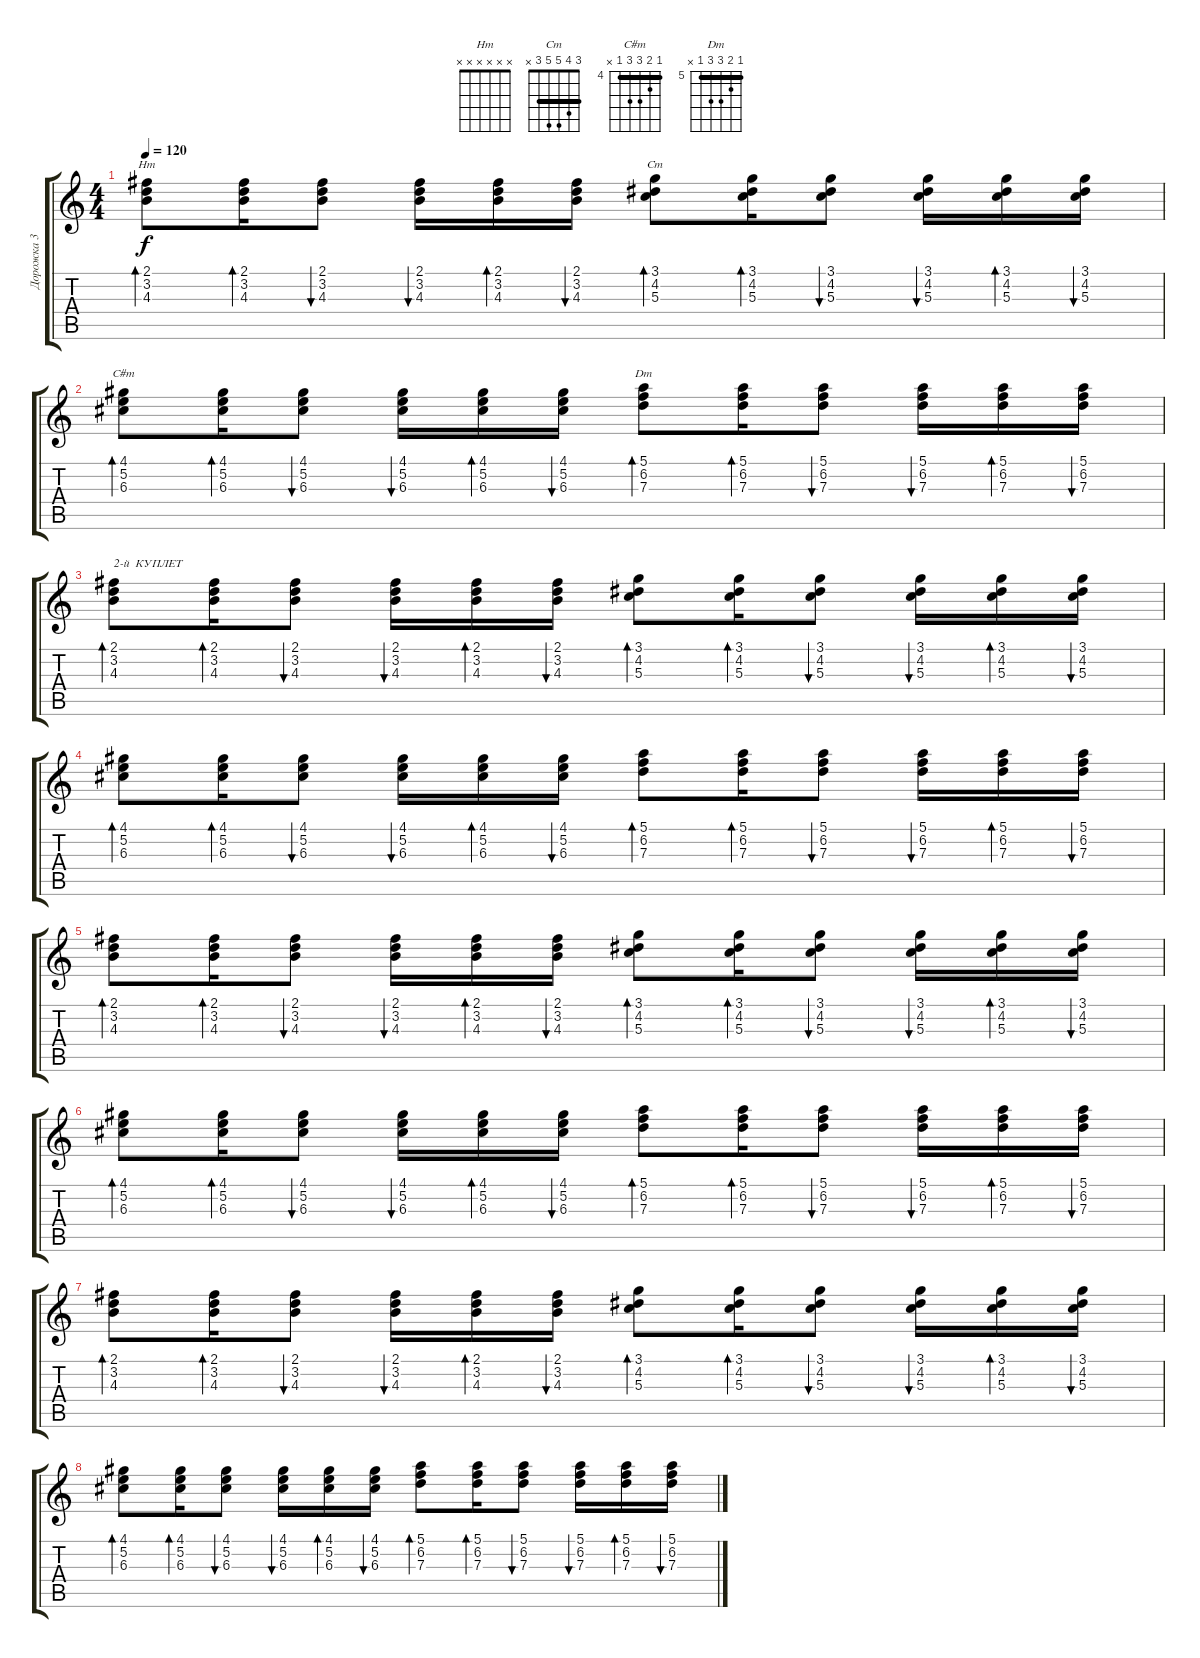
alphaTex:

\track ("Дорожка 3" "Дорожка 3") {instrument acousticguitarnylon}
\staff {score tabs}
\tuning (E4 B3 G3 D3 A2 E2) {hide}
\chord ("Hm" x x x x x x)
\chord ("Cm" 3 4 5 5 3 x) {barre 3}
\chord ("C#m" 4 5 6 6 4 x) {firstfret 4 barre 4}
\chord ("Dm" 5 6 7 7 5 x) {firstfret 5 barre 5}
\ts (4 4)
\tempo 120
\clef g2
\ks c
(2.1 3.2 4.3).8{bd 60 ch "Hm" dy f instrument acousticguitarsteel} (2.1 3.2 4.3).16{bd 60} (2.1 3.2 4.3).8{bu 60} (2.1 3.2 4.3).16{bu 60} (2.1 3.2 4.3).16{bd 60} (2.1 3.2 4.3).16{bu 60} (3.1 4.2 5.3).8{bd 60 ch "Cm" instrument acousticguitarsteel} (3.1 4.2 5.3).16{bd 60} (3.1 4.2 5.3).8{bu 60} (3.1 4.2 5.3).16{bu 60} (3.1 4.2 5.3).16{bd 60} (3.1 4.2 5.3).16{bu 60} |
(4.1 5.2 6.3).8{bd 60 ch "C#m" instrument acousticguitarsteel} (4.1 5.2 6.3).16{bd 60} (4.1 5.2 6.3).8{bu 60} (4.1 5.2 6.3).16{bu 60} (4.1 5.2 6.3).16{bd 60} (4.1 5.2 6.3).16{bu 60} (5.1 6.2 7.3).8{bd 60 ch "Dm" instrument acousticguitarsteel} (5.1 6.2 7.3).16{bd 60} (5.1 6.2 7.3).8{bu 60} (5.1 6.2 7.3).16{bu 60} (5.1 6.2 7.3).16{bd 60} (5.1 6.2 7.3).16{bu 60} |
(2.1 3.2 4.3).8{bd 60 txt "2-й  КУПЛЕТ" instrument acousticguitarsteel} (2.1 3.2 4.3).16{bd 60} (2.1 3.2 4.3).8{bu 60} (2.1 3.2 4.3).16{bu 60} (2.1 3.2 4.3).16{bd 60} (2.1 3.2 4.3).16{bu 60} (3.1 4.2 5.3).8{bd 60 instrument acousticguitarsteel} (3.1 4.2 5.3).16{bd 60} (3.1 4.2 5.3).8{bu 60} (3.1 4.2 5.3).16{bu 60} (3.1 4.2 5.3).16{bd 60} (3.1 4.2 5.3).16{bu 60} |
(4.1 5.2 6.3).8{bd 60 instrument acousticguitarsteel} (4.1 5.2 6.3).16{bd 60} (4.1 5.2 6.3).8{bu 60} (4.1 5.2 6.3).16{bu 60} (4.1 5.2 6.3).16{bd 60} (4.1 5.2 6.3).16{bu 60} (5.1 6.2 7.3).8{bd 60 instrument acousticguitarsteel} (5.1 6.2 7.3).16{bd 60} (5.1 6.2 7.3).8{bu 60} (5.1 6.2 7.3).16{bu 60} (5.1 6.2 7.3).16{bd 60} (5.1 6.2 7.3).16{bu 60} |
(2.1 3.2 4.3).8{bd 60 instrument acousticguitarsteel} (2.1 3.2 4.3).16{bd 60} (2.1 3.2 4.3).8{bu 60} (2.1 3.2 4.3).16{bu 60} (2.1 3.2 4.3).16{bd 60} (2.1 3.2 4.3).16{bu 60} (3.1 4.2 5.3).8{bd 60 instrument acousticguitarsteel} (3.1 4.2 5.3).16{bd 60} (3.1 4.2 5.3).8{bu 60} (3.1 4.2 5.3).16{bu 60} (3.1 4.2 5.3).16{bd 60} (3.1 4.2 5.3).16{bu 60} |
(4.1 5.2 6.3).8{bd 60 instrument acousticguitarsteel} (4.1 5.2 6.3).16{bd 60} (4.1 5.2 6.3).8{bu 60} (4.1 5.2 6.3).16{bu 60} (4.1 5.2 6.3).16{bd 60} (4.1 5.2 6.3).16{bu 60} (5.1 6.2 7.3).8{bd 60 instrument acousticguitarsteel} (5.1 6.2 7.3).16{bd 60} (5.1 6.2 7.3).8{bu 60} (5.1 6.2 7.3).16{bu 60} (5.1 6.2 7.3).16{bd 60} (5.1 6.2 7.3).16{bu 60} |
(2.1 3.2 4.3).8{bd 60 instrument acousticguitarsteel} (2.1 3.2 4.3).16{bd 60} (2.1 3.2 4.3).8{bu 60} (2.1 3.2 4.3).16{bu 60} (2.1 3.2 4.3).16{bd 60} (2.1 3.2 4.3).16{bu 60} (3.1 4.2 5.3).8{bd 60 instrument acousticguitarsteel} (3.1 4.2 5.3).16{bd 60} (3.1 4.2 5.3).8{bu 60} (3.1 4.2 5.3).16{bu 60} (3.1 4.2 5.3).16{bd 60} (3.1 4.2 5.3).16{bu 60} |
(4.1 5.2 6.3).8{bd 60 instrument acousticguitarsteel} (4.1 5.2 6.3).16{bd 60} (4.1 5.2 6.3).8{bu 60} (4.1 5.2 6.3).16{bu 60} (4.1 5.2 6.3).16{bd 60} (4.1 5.2 6.3).16{bu 60} (5.1 6.2 7.3).8{bd 60 instrument acousticguitarsteel} (5.1 6.2 7.3).16{bd 60} (5.1 6.2 7.3).8{bu 60} (5.1 6.2 7.3).16{bu 60} (5.1 6.2 7.3).16{bd 60} (5.1 6.2 7.3).16{bu 60}
